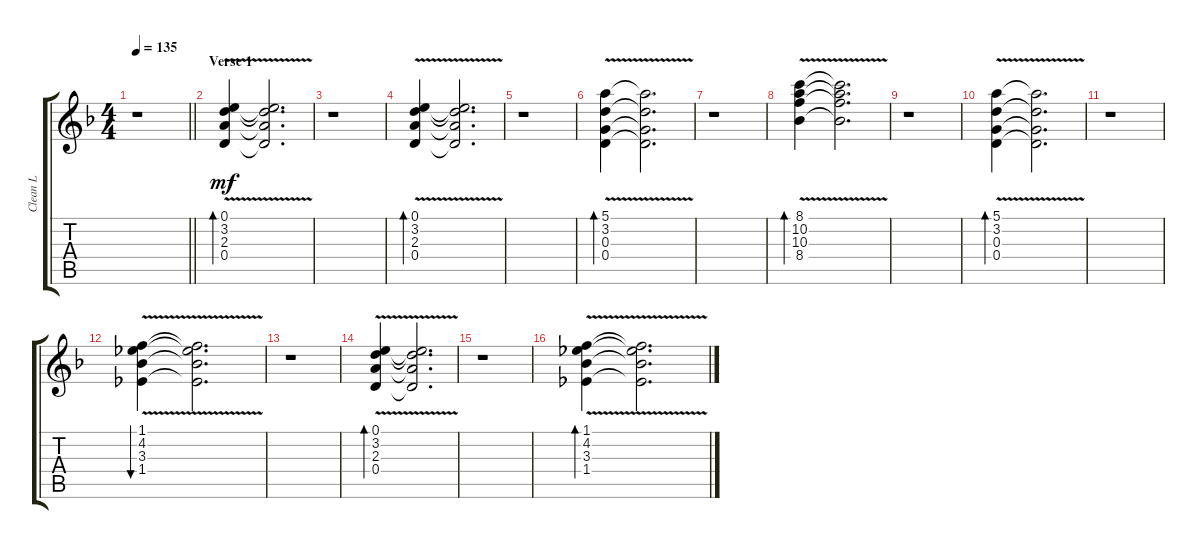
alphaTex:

\track ("Clean L" "Clean L") {instrument acousticguitarsteel}
\staff {score tabs}
\tuning (E4 B3 G3 D3 A2 D2) {hide}
\ts (4 4)
\tempo 135
\clef g2
\barLineRight lightlight
\ks f
r.1{dy mf} |
\section ("" "Verse 1")
(0.1{v} 3.2{v} 2.3{v} 0.4{v}).4{bd 240} (0.1{t} 3.2{t} 2.3{t} 0.4{t}).2{d} |
r.1 |
(0.1{v} 3.2{v} 2.3{v} 0.4{v}).4{bd 240} (0.1{t} 3.2{t} 2.3{t} 0.4{t}).2{d} |
r.1 |
(5.1{v} 3.2{v} 0.3{v} 0.4{v}).4{bd 240} (5.1{t} 3.2{t} 0.3{t} 0.4{t}).2{d} |
r.1 |
(8.1{v} 10.2{v} 10.3{v} 8.4{v}).4{bd 240} (8.1{t} 10.2{t} 10.3{t} 8.4{t}).2{d} |
r.1 |
(5.1{v} 3.2{v} 0.3{v} 0.4{v}).4{bd 240} (5.1{t} 3.2{t} 0.3{t} 0.4{t}).2{d} |
r.1 |
(1.1{v} 4.2{v} 3.3{v} 1.4{v}).4{bu 240} (1.1{t} 4.2{t} 3.3{t} 1.4{t}).2{d} |
r.1 |
(0.1{v} 3.2{v} 2.3{v} 0.4{v}).4{bd 240} (0.1{t} 3.2{t} 2.3{t} 0.4{t}).2{d} |
r.1 |
(1.1{v} 4.2{v} 3.3{v} 1.4{v}).4{bd 240} (1.1{t} 4.2{t} 3.3{t} 1.4{t}).2{d}
